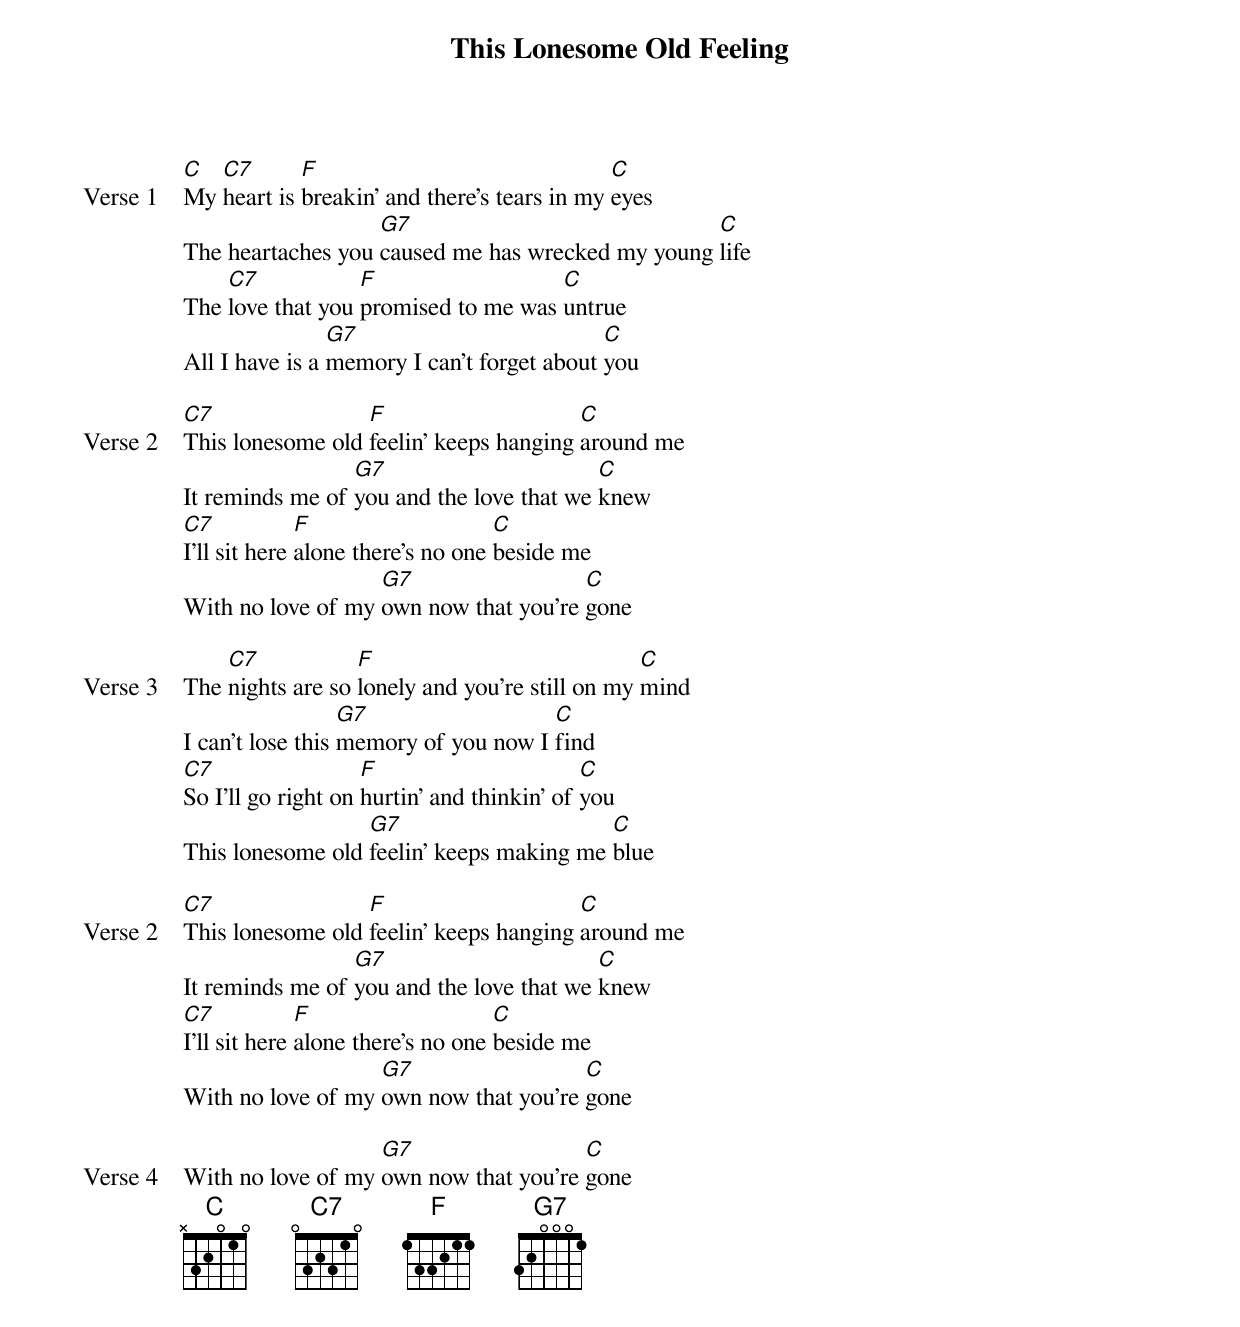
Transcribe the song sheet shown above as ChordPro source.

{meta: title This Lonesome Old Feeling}
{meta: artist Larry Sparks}

{start_of_verse: Verse 1}
[C]My [C7]heart is [F]breakin’ and there's tears in my [C]eyes
The heartaches you [G7]caused me has wrecked my young [C]life
The [C7]love that you [F]promised to me was [C]untrue
All I have is a [G7]memory I can't forget about [C]you
{end_of_verse}

{start_of_verse: Verse 2}
[C7]This lonesome old [F]feelin’ keeps hanging [C]around me
It reminds me of [G7]you and the love that we [C]knew
[C7]I'll sit here [F]alone there's no one [C]beside me
With no love of my [G7]own now that you're [C]gone
{end_of_verse}

{start_of_verse: Verse 3}
The [C7]nights are so [F]lonely and you're still on my [C]mind
I can't lose this [G7]memory of you now I [C]find
[C7]So I'll go right on [F]hurtin’ and thinkin’ of [C]you
This lonesome old [G7]feelin’ keeps making me [C]blue
{end_of_verse}

{start_of_verse: Verse 2}
[C7]This lonesome old [F]feelin’ keeps hanging [C]around me
It reminds me of [G7]you and the love that we [C]knew
[C7]I'll sit here [F]alone there's no one [C]beside me
With no love of my [G7]own now that you're [C]gone
{end_of_verse}

{start_of_verse: Verse 4}
With no love of my [G7]own now that you're [C]gone
{end_of_verse}
